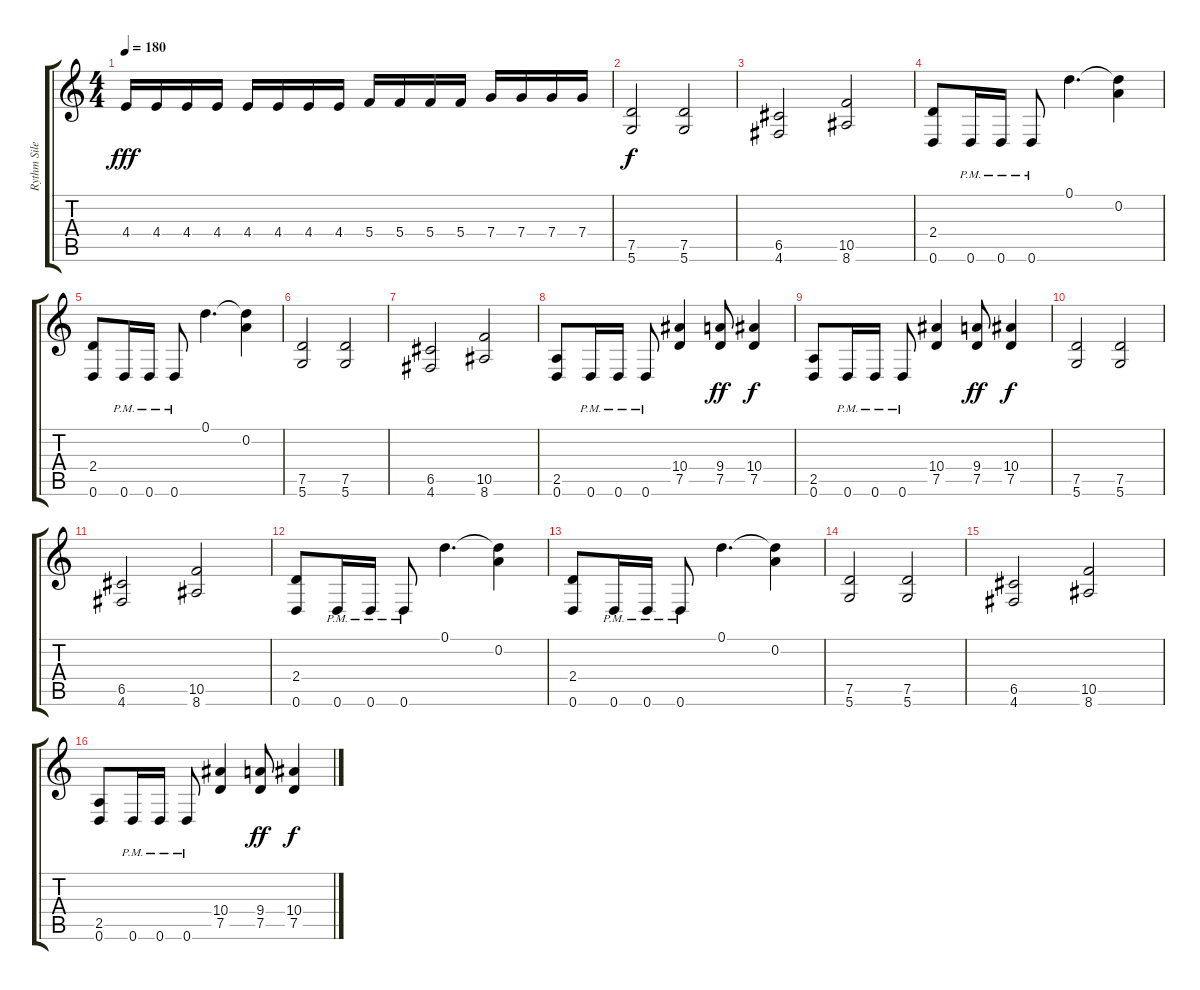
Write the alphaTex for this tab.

\track ("Rythm Silenoz" "Rythm Sile") {instrument distortionguitar}
\staff {score tabs}
\tuning (D4 A3 F3 C3 G2 D2) {hide}
\ts (4 4)
\tempo 180
\clef g2
\ks c
4.4.16{dy fff} 4.4.16 4.4.16 4.4.16 4.4.16 4.4.16 4.4.16 4.4.16 5.4.16 5.4.16 5.4.16 5.4.16 7.4.16 7.4.16 7.4.16 7.4.16 |
(7.5 5.6).2{dy f} (7.5 5.6).2 |
(6.5 4.6).2 (10.5 8.6).2 |
(2.4 0.6).8 0.6{pm}.16 0.6{pm}.16 0.6{pm}.8 0.1.4{d} (0.1{t} 0.2).4 |
(2.4 0.6).8 0.6{pm}.16 0.6{pm}.16 0.6{pm}.8 0.1.4{d} (0.1{t} 0.2).4 |
(7.5 5.6).2 (7.5 5.6).2 |
(6.5 4.6).2 (10.5 8.6).2 |
(2.5 0.6).8 0.6{pm}.16 0.6{pm}.16 0.6{pm}.8 (10.4 7.5).4 (9.4 7.5).8{dy ff} (10.4 7.5).4{dy f} |
(2.5 0.6).8 0.6{pm}.16 0.6{pm}.16 0.6{pm}.8 (10.4 7.5).4 (9.4 7.5).8{dy ff} (10.4 7.5).4{dy f} |
(7.5 5.6).2 (7.5 5.6).2 |
(6.5 4.6).2 (10.5 8.6).2 |
(2.4 0.6).8 0.6{pm}.16 0.6{pm}.16 0.6{pm}.8 0.1.4{d} (0.1{t} 0.2).4 |
(2.4 0.6).8 0.6{pm}.16 0.6{pm}.16 0.6{pm}.8 0.1.4{d} (0.1{t} 0.2).4 |
(7.5 5.6).2 (7.5 5.6).2 |
(6.5 4.6).2 (10.5 8.6).2 |
(2.5 0.6).8 0.6{pm}.16 0.6{pm}.16 0.6{pm}.8 (10.4 7.5).4 (9.4 7.5).8{dy ff} (10.4 7.5).4{dy f}
